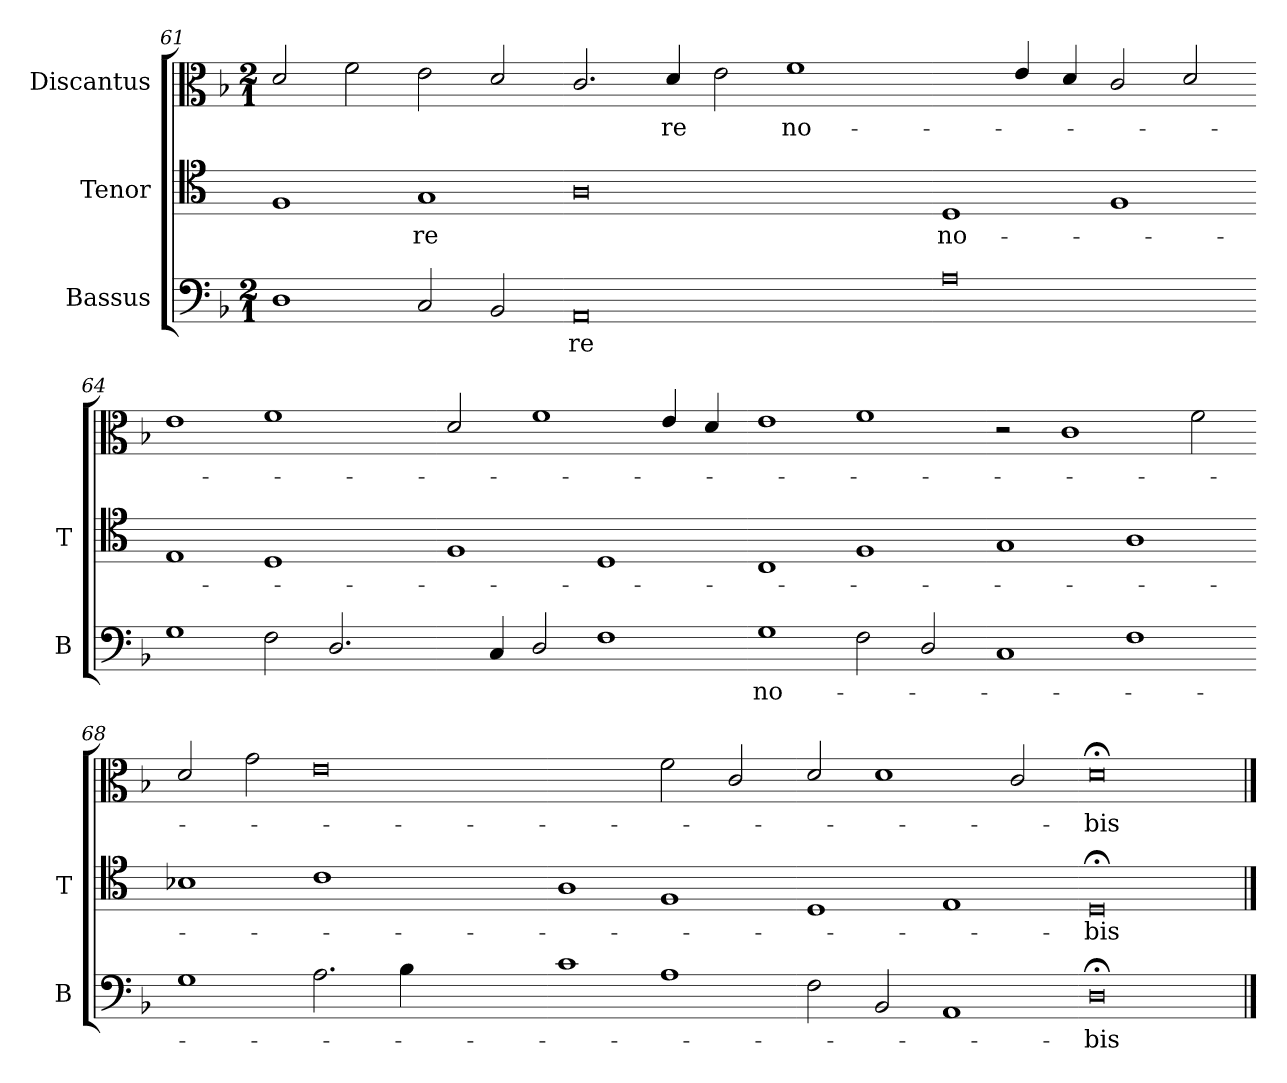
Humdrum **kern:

**kern	**text	**kern	**text	**kern	**text
*part3	*part3	*part2	*part2	*part1	*part1
*staff3	*staff3	*staff2	*staff2	*staff1	*staff1
*I"Bassus	*	*I"Tenor	*	*I"Discantus	*
*I'B	*	*I'T	*	*	*
*clefF4	*	*clefC4	*	*clefC3	*
*k[b-]	*	*k[]	*	*k[b-]	*
*d:	*	*	*	*d:	*
*M2/1	*	*	*	*M2/1	*
=61	=61	=61	=61	=61	=61
1D	.	1F	.	2d/	.
.	.	.	.	2f\	.
2C/	.	1G	-re	2e\	.
2BB-/	.	.	.	2d/	.
=62-	=62-	=62-	=62-	=62-	=62-
0AA	-re	0A	.	2.c/	.
.	.	.	.	4d/	re
.	.	.	.	2e\	.
.	.	.	.	1f\	no-
2ryy	.	2ryy	.	.	.
=63-	=63-	=63-	=63-	=63-	=63-
0A	.	1D	no-	2ryy	.
.	.	.	.	4e/	.
.	.	.	.	4d/	.
.	.	1F	.	2c/	.
.	.	.	.	2d/	.
=64-	=64-	=64-	=64-	=64-	=64-
1G	.	1E	.	1e	.
2F\	.	1D	.	1f	.
2.D/	.	.	.	.	.
.	.	4ryy	.	4ryy	.
=65-	=65-	=65-	=65-	=65-	=65-
4ryy	.	1F	.	2d/	.
4C/	.	.	.	.	.
2D/	.	.	.	1f	.
1F	.	1D	.	.	.
.	.	.	.	4e/	.
.	.	.	.	4d/	.
=66-	=66-	=66-	=66-	=66-	=66-
1G	no-	1C	.	1e	.
2F\	.	1F	.	1f	.
2D/	.	.	.	.	.
=67-	=67-	=67-	=67-	=67-	=67-
1C	.	1G	.	2r	.
.	.	.	.	1c	.
1F	.	1A	.	.	.
.	.	.	.	2f\	.
=68-	=68-	=68-	=68-	=68-	=68-
1G	.	1B-	.	2d/	.
.	.	.	.	2g\	.
2.A\	.	1c	.	0e	.
4B-\	.	.	.	.	.
1ryy	.	1ryy	.	.	.
=69-	=69-	=69-	=69-	=69-	=69-
1c	.	1A	.	1ryy	.
1A	.	1F	.	2f\	.
.	.	.	.	2c/	.
=70-	=70-	=70-	=70-	=70-	=70-
2F\	.	1D	.	2d/	.
2BB-/	.	.	.	1d	.
1AA	.	1E	.	.	.
.	.	.	.	2c/	.
=71-	=71-	=71-	=71-	=71-	=71-
0D;</	bis	0D;<	bis	0d;<;	bis
==	==	==	==	==	==
*-	*-	*-	*-	*-	*-
